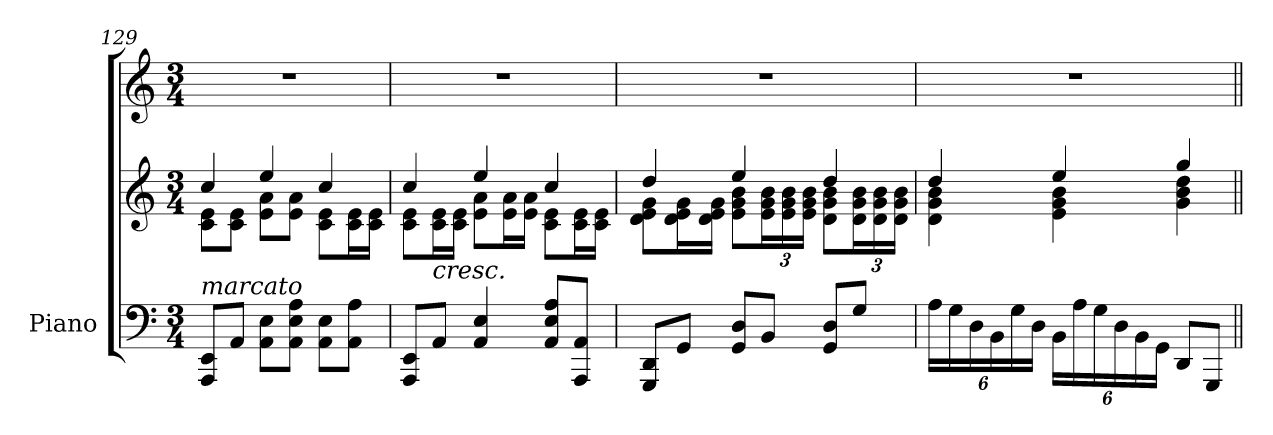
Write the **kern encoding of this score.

**kern	**kern	**kern
*part1	*part1	*part1
*staff3	*staff2	*staff1
*I"Piano	*	*
*I'Pno.	*	*
*clefF4	*clefG2	*clefG2
*k[]	*k[]	*k[]
*M3/4	*M3/4	*M3/4
*MM82	*MM82	*MM82
=129	=129	=129
*	*^	*
!LO:TX:a:i:t=marcato	!	!	!
8AAA/ 8EE/L	4cc/	8c\ 8e\L	2.r
8AA/J	.	8c\ 8e\J	.
8AA\ 8E\L	4ee/	8e\ 8a\L	.
8AA\ 8E\ 8A\J	.	8e\ 8a\J	.
8AA\ 8E\L	4cc/	8c\ 8e\L	.
8AA\ 8A\J	.	16c\ 16e\L	.
.	.	16c\ 16e\JJ	.
=130	=130	=130	=130
*	*	*	*MM85
8AAA/ 8EE/L	4cc/	8c\ 8e\L	2.r
!LO:TX:a:i:t=cresc.	!	!	!
8AA/J	.	16c\ 16e\L	.
.	.	16c\ 16e\JJ	.
4AA/ 4E/	4ee/	8e\ 8a\L	.
.	.	16e\ 16a\L	.
.	.	16e\ 16a\JJ	.
8AA/ 8E/ 8A/L	4cc/	8c\ 8e\L	.
8AAA/ 8AA/J	.	16c\ 16e\L	.
.	.	16c\ 16e\JJ	.
!!LO:LB:g=z
=131	=131	=131	=131
8GGG/ 8DD/L	4dd/	8d\ 8e\ 8g\L	2.r
8GG/J	.	16d\ 16e\ 16g\L	.
.	.	16d\ 16e\ 16g\JJ	.
8GG/ 8D/L	4ee/	8e\ 8g\ 8b\L	.
*	*	*Xbrackettup	*
8BB/J	.	24e\ 24g\ 24b\L	.
.	.	24e\ 24g\ 24b\	.
.	.	24e\ 24g\ 24b\JJ	.
8GG/ 8D/L	4dd/	8d\ 8g\ 8b\L	.
8G/J	.	24d\ 24g\ 24b\L	.
.	.	24d\ 24g\ 24b\	.
.	.	24d\ 24g\ 24b\JJ	.
=132	=132	=132	=132
*Xbrackettup	*	*	*
*	*	*	*MM80
24A\LL	4d\ 4g\ 4b\	4dd/	2.r
24G\	.	.	.
24D\	.	.	.
24BB\	.	.	.
24G\	.	.	.
24D\JJ	.	.	.
24BB\LL	4e\ 4g\ 4b\	4ee/	.
24A\	.	.	.
24G\	.	.	.
24D\	.	.	.
24BB\	.	.	.
24GG\JJ	.	.	.
8DD/L	4g\ 4b\ 4dd\	4gg/	.
8GGG/J	.	.	.
*	*v	*v	*
=||	=||	=||
*-	*-	*-
